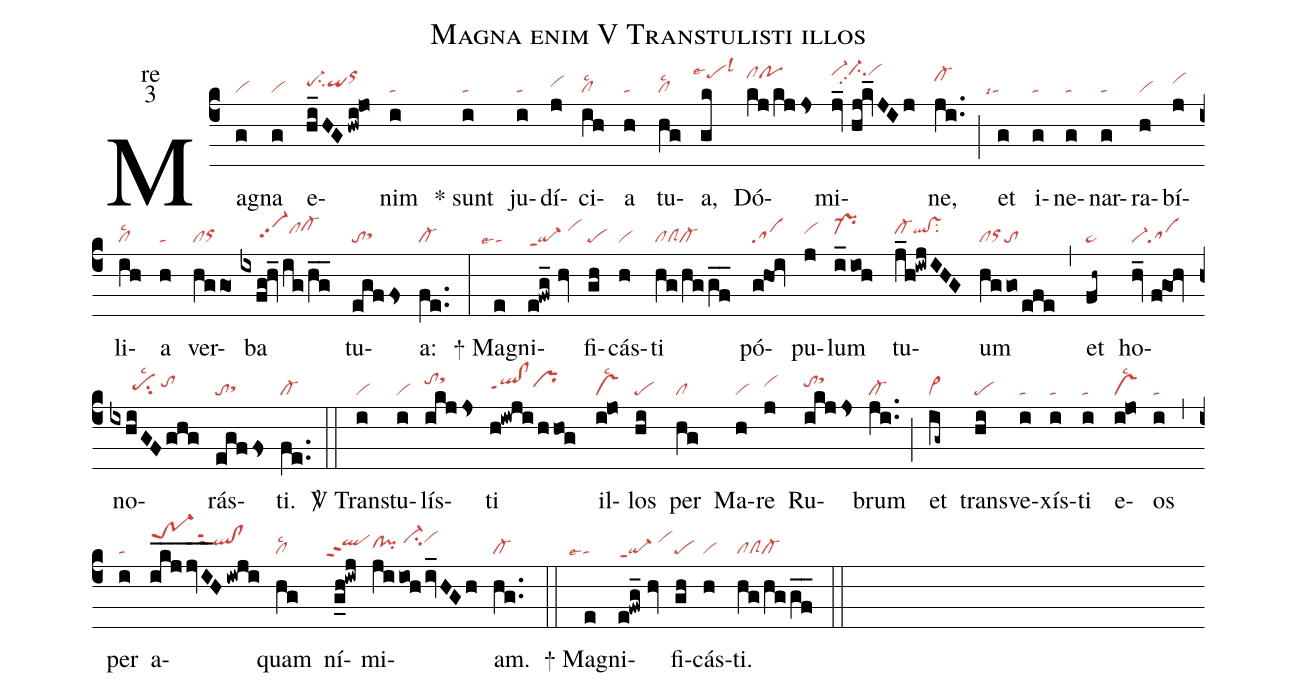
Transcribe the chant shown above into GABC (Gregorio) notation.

name:Magna enim V Transtulisti illos;
office-part:re;
mode:3;
nabc-lines:1;
%%
(c4) Mag(g|vi)na(g|vi) e(hi_HG/hwi@jo|pe-hhsu2qihhorhk)nim(i|ta) <sp>*</sp>
sunt(i|ta) ju(i|ta)dí(j|vihh)ci(ih|cllsc2)a(h|ta) tu(hg|cllsc2)a,(gk|``pehklse4lsl3)
Dó(kj/kjjs|clhkpohk)mi(jv_//hj@kv_JIj|vi-hlci-hlpp2vihl)ne,(ji..|cl-hj) (;)
et(g|```talsi4) i(g|ta)ne(g|ta)nar(g|ta)ra(h|vi)bí(j|vihi)li(ih|cllsc2)a(h|ta)
ver(hg/go|clorhh)ba(ixfg@hv_/ig/hg__|/////vi-hhpp2clhicl-hj) tu(egffs|tosthh)a:(fe..|cl-) (:)

<sp>+</sp> Mag(e|```talse4)ni(e!fwg_//hv|qi-ppt1/vihj)fi(gh|pe)cás(h|vi)ti(hg/hg/gf__|clclScl-)
pó(g@hoi|sa)pu(j|vihi)lum(i_ioh|pr-hi) tu(j_h!iwjIHG|cl-hiqlhi!vshisu2)um(hggo/efe|clorhhto) (,)
et(fh~|pe~) ho(hv_//f@goh|vi-sa)no(ixhiGFghg|//////pehhsu2lsc2/tohi)rás(egffs|tosthh)ti.(fe..|cl-) (::)

<sp>V/</sp> Tran(i|vi)stu(i|vi)lís(ikjjs|tohjsthk)ti(h!iwji/hhog|qlhh!clhhppt1prhi)
il(i!jo|vslsc2)los(hi|pe) per(hg|cl) Ma(h|vi)re(j|vihi) Ru(ikjjs|tohisthk)brum(ji..|cl-) (;)
et(ig~|vi>) tran(hi|pe)sve(i|ta)xís(i|ta)ti(i|ta) e(i@jo|vslsc2)os(i|ta) (,)
per(i|ta) a(ikj___jvI__H/iwji|trS-hksut2/qlhi!clhi)quam(hg|cllsc2)
ní(g_h!iwj|``qlhippt2)mi(ji/iohiv_HGh|clhh!pihh/ci-hjvihj)am.(hg..|cl-) (::)

<sp>+</sp> Mag(e|````talse4)ni(e!fwg_//hv|qi-ppt1/vihj)fi(gh|pe)cás(h|vi)ti.(hg/hg/gf__|clclScl-) (::)
